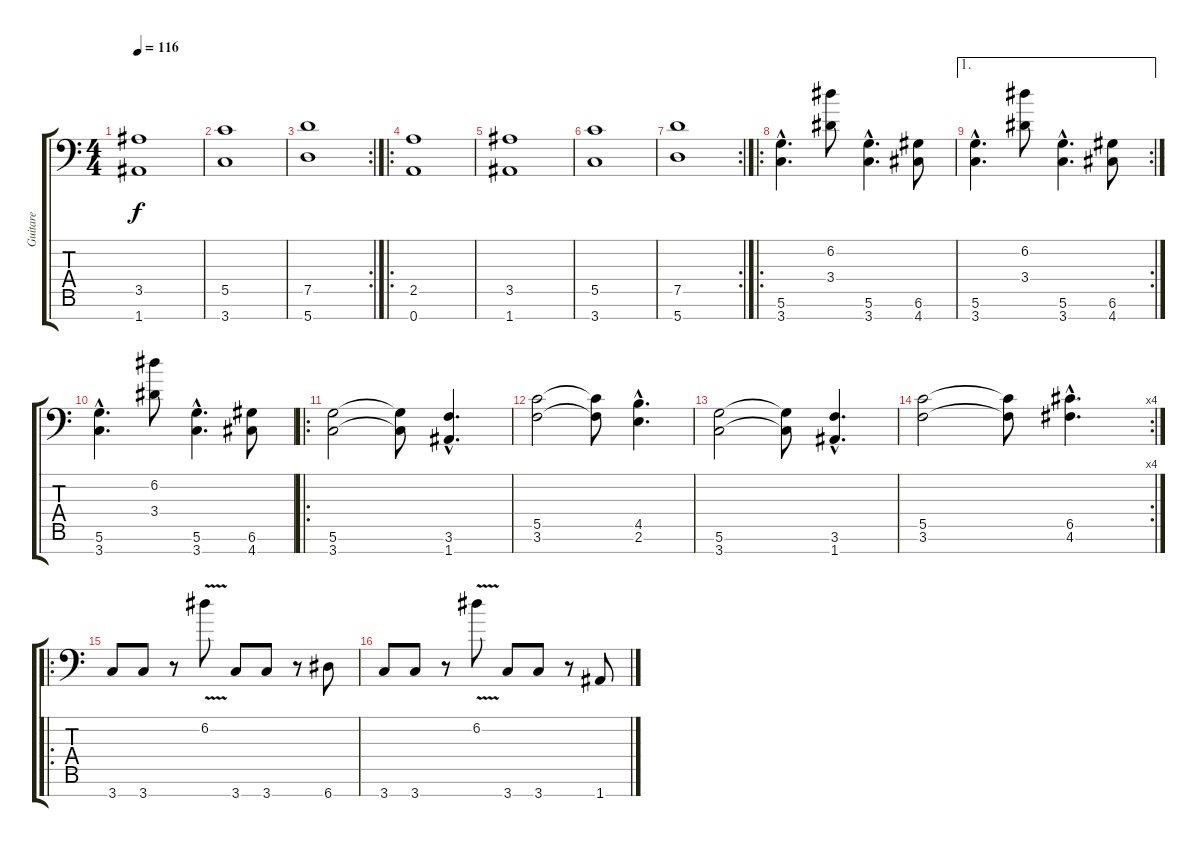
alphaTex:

\track ("Guitare" "Guitare") {instrument distortionguitar}
\staff {score tabs}
\tuning (D4 A3 F3 C3 G2 D2 A1) {hide}
\ts (4 4)
\tempo 116
\clef f4
\ks c
(3.5 1.7).1{dy f} |
(5.5 3.7).1 |
\rc 2
(7.5 5.7).1 |
\ro
(2.5 0.7).1{volume 11 instrument pad8sweep} |
(3.5 1.7).1 |
(5.5 3.7).1 |
\rc 2
(7.5 5.7).1 |
\ro
(5.6{hac} 3.7{hac}).4{d volume 16 instrument distortionguitar} (6.2 3.4).8 (5.6{hac} 3.7{hac}).4{d} (6.6 4.7).8 |
\ae 1
\rc 2
(5.6{hac} 3.7{hac}).4{d} (6.2 3.4).8 (5.6{hac} 3.7{hac}).4{d} (6.6 4.7).8 |
(5.6{hac} 3.7{hac}).4{d} (6.2 3.4).8 (5.6{hac} 3.7{hac}).4{d} (6.6 4.7).8 |
\ro
(5.6 3.7).2 (5.6{t} 3.7{t}).8 (3.6{hac} 1.7{hac}).4{d} |
(5.5 3.6).2 (5.5{t} 3.6{t}).8 (4.5{hac} 2.6{hac}).4{d} |
(5.6 3.7).2 (5.6{t} 3.7{t}).8 (3.6{hac} 1.7{hac}).4{d} |
\rc 4
(5.5 3.6).2 (5.5{t} 3.6{t}).8 (6.5{hac} 4.6{hac}).4{d} |
\ro
3.7.8{volume 10 balance 13} 3.7.8 r.8 6.2{v}.8 3.7.8 3.7.8 r.8 6.7.8 |
3.7.8 3.7.8 r.8 6.2{v}.8 3.7.8 3.7.8 r.8 1.7.8
